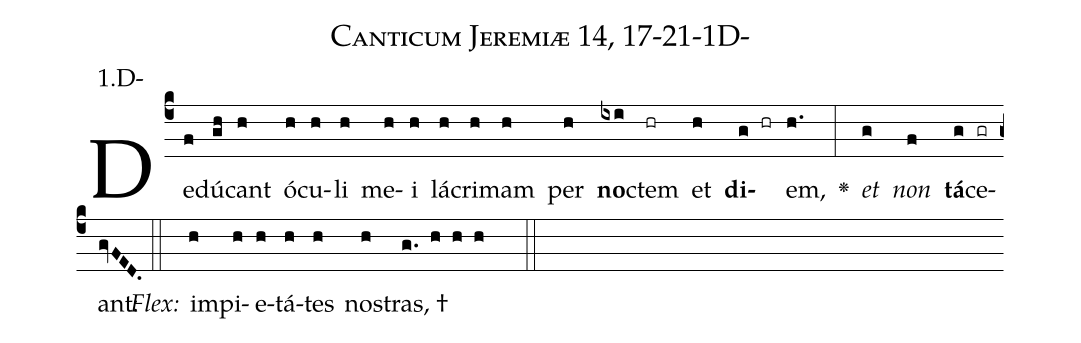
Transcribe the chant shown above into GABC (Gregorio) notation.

name: Canticum Jeremiæ 14, 17-21-1D-;
annotation: 1.D-;
%%
(c4)De(f)dú(gh)cant(h) ó(h)cu(h)li(h) me(h)i(h) lá(h)cri(h)mam(h) per(h) <b>no</b>(ixi)ctem(hr) et(h) <b>di</b>(g hr)em,(h.) <v>\greheightstar</v>(:) <i>et</i>(g) <i>non</i>(f) <b>tá</b>(g)ce(gr)ant:(gvFED.) (::)
<i>Flex:</i>()  im(h)pi(h)e(h)tá(h)tes(h) no(h)stras, †(g. h h h  ::)

%E(h) u(h) o(g) u(f) a(g) e.(gvFED.) (::)
